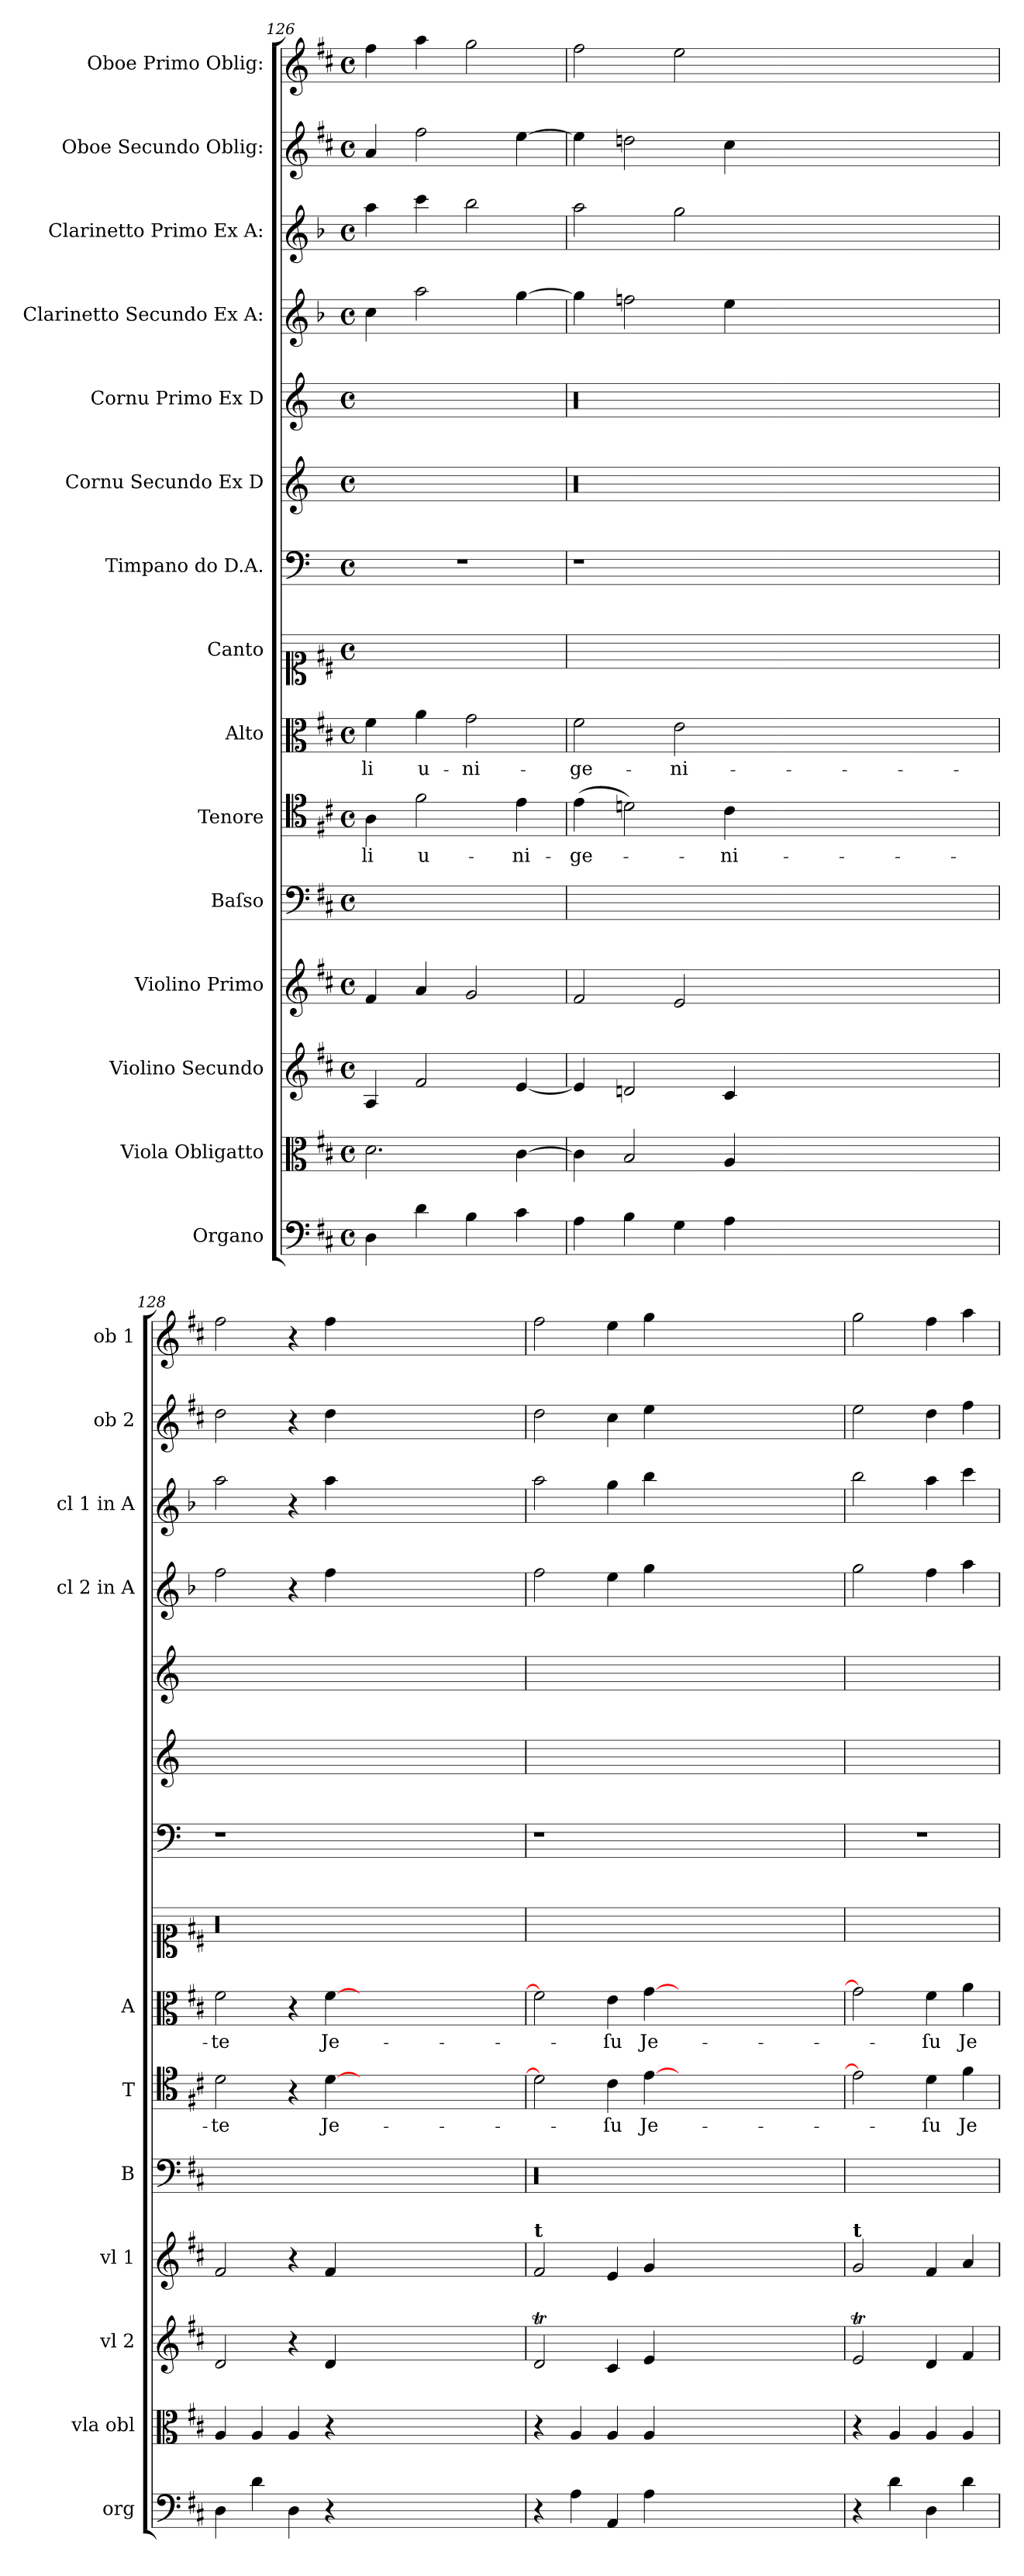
**kern	**kern	**kern	**kern	**kern	**kern	**text	**kern	**text	**kern	**kern	**kern	**kern	**kern	**kern	**kern	**kern
*part15	*part14	*part13	*part12	*part11	*part10	*part10	*part9	*part9	*part8	*part7	*part6	*part5	*part4	*part3	*part2	*part1
*staff15	*staff14	*staff13	*staff12	*staff11	*staff10	*staff10	*staff9	*staff9	*staff8	*staff7	*staff6	*staff5	*staff4	*staff3	*staff2	*staff1
*I"Organo	*I"Viola Obligatto	*I"Violino Secundo	*I"Violino Primo	*I"Baſso	*I"Tenore	*	*I"Alto	*	*I"Canto	*I"Timpano do D.A.	*I"Cornu Secundo Ex D	*I"Cornu Primo Ex D	*I"Clarinetto Secundo Ex A:	*I"Clarinetto Primo Ex A:	*I"Oboe Secundo Oblig:	*I"Oboe Primo Oblig:
*I'org	*I'vla obl	*I'vl 2	*I'vl 1	*I'B	*I'T	*	*I'A	*	*	*	*	*	*I'cl 2 in A	*I'cl 1 in A	*I'ob 2	*I'ob 1
*clefF4	*clefC3	*clefG2	*clefG2	*clefF4	*clefC4	*	*clefC3	*	*clefC1	*clefF4	*clefG2	*clefG2	*clefG2	*clefG2	*clefG2	*clefG2
*	*	*	*	*	*	*	*	*	*	*	*ITrd6c10	*ITrd6c10	*ITrd2c3	*ITrd2c3	*	*
*k[f#c#]	*k[f#c#]	*k[f#c#]	*k[f#c#]	*k[f#c#]	*k[f#c#]	*	*k[f#c#]	*	*k[f#c#]	*k[]	*k[f#c#]	*k[f#c#]	*k[f#c#]	*k[f#c#]	*k[f#c#]	*k[f#c#]
*D:	*D:	*D:	*D:	*D:	*D:	*	*D:	*	*D:	*	*D:	*D:	*D:	*D:	*D:	*D:
*M4/4	*M4/4	*M4/4	*M4/4	*M4/4	*M4/4	*	*M4/4	*	*M4/4	*M4/4	*M4/4	*M4/4	*M4/4	*M4/4	*M4/4	*M4/4
*met(c)	*met(c)	*met(c)	*met(c)	*met(c)	*met(c)	*	*met(c)	*	*met(c)	*met(c)	*met(c)	*met(c)	*met(c)	*met(c)	*met(c)	*met(c)
=126	=126	=126	=126	=126	=126	=126	=126	=126	=126	=126	=126	=126	=126	=126	=126	=126
4D\	2.d\	4A/	4f#/	1ryy	4A\	-li	4f#\	-li	1ryy	1r	1ryy	1ryy	4a\	4ff#\	4a/	4ff#\
4d\	.	2f#/	4a/	.	2f#\	u-	4a\	u-	.	.	.	.	2ff#\	4aa\	2ff#\	4aa\
4B\	.	.	2g/	.	.	.	2g\	-ni-	.	.	.	.	.	2gg\	.	2gg\
4c#\	[4c#\	[4e/	.	.	4e\	-ni-	.	.	.	.	.	.	[4ee\	.	[4ee\	.
=127	=127	=127	=127	=127	=127	=127	=127	=127	=127	=127	=127	=127	=127	=127	=127	=127
4A\	4c#\]	4e/]	2f#/	00ryy	(4e\	-ge-	2f#\	-ge-	00ryy	1r	00r	00r	4ee\]	2ff#\	4ee\]	2ff#\
4B\	2B/	2dn/	.	.	2dn\)	.	.	.	.	.	.	.	2ddn\	.	2ddn\	.
4G\	.	.	2e/	.	.	.	2e\	-ni-	.	.	.	.	.	2ee\	.	2ee\
4A\	4A/	4c#/	.	.	4c#\	-ni-	.	.	.	.	.	.	4cc#\	.	4cc#\	.
0.ryy	0.ryy	0.ryy	0.ryy	.	0.ryy	.	0.ryy	.	.	0.ryy	.	.	0.ryy	0.ryy	0.ryy	0.ryy
=128	=128	=128	=128	=128	=128	=128	=128	=128	=128	=128	=128	=128	=128	=128	=128	=128
4D\	4A/	2d/	2f#/	00ryy	2d\	-te	2f#\	-te	00r	1r	00ryy	00ryy	2dd\	2ff#\	2dd\	2ff#\
4d\	4A/	.	.	.	.	.	.	.	.	.	.	.	.	.	.	.
4D\	4A/	4r	4r	.	4r	.	4r	.	.	.	.	.	4r	4r	4r	4r
4r	4r	4d/	4f#/	.	[4d\	Je-	[4f#\	Je-	.	.	.	.	4dd\	4ff#\	4dd\	4ff#\
0.ryy	0.ryy	0.ryy	0.ryy	.	0.ryy	.	0.ryy	.	.	0.ryy	.	.	0.ryy	0.ryy	0.ryy	0.ryy
=129	=129	=129	=129	=129	=129	=129	=129	=129	=129	=129	=129	=129	=129	=129	=129	=129
!	!	!	!LO:TX:a:B:t=t	!	!	!	!	!	!	!	!	!	!	!	!	!
4r	4r	2dT/	2f#/	00r	2d\]	.	2f#\]	.	00ryy	1r	00ryy	00ryy	2dd\	2ff#\	2dd\	2ff#\
4A\	4A/	.	.	.	.	.	.	.	.	.	.	.	.	.	.	.
4AA/	4A/	4c#/	4e/	.	4c#\	-ſu	4e\	-ſu	.	.	.	.	4cc#\	4ee\	4cc#\	4ee\
4A\	4A/	4e/	4g/	.	[4e\	Je-	[4g\	Je-	.	.	.	.	4ee\	4gg\	4ee\	4gg\
0.ryy	0.ryy	0.ryy	0.ryy	.	0.ryy	.	0.ryy	.	.	0.ryy	.	.	0.ryy	0.ryy	0.ryy	0.ryy
=130	=130	=130	=130	=130	=130	=130	=130	=130	=130	=130	=130	=130	=130	=130	=130	=130
!	!	!	!LO:TX:a:B:t=t	!	!	!	!	!	!	!	!	!	!	!	!	!
4r	4r	2eT/	2g/	1ryy	2e\]	.	2g\]	.	1ryy	1r	1ryy	1ryy	2ee\	2gg\	2ee\	2gg\
4d\	4A/	.	.	.	.	.	.	.	.	.	.	.	.	.	.	.
4D\	4A/	4d/	4f#/	.	4d\	-ſu	4f#\	-ſu	.	.	.	.	4dd\	4ff#\	4dd\	4ff#\
4d\	4A/	4f#/	4a/	.	4f#\	Je-	4a\	Je-	.	.	.	.	4ff#\	4aa\	4ff#\	4aa\
=	=	=	=	=	=	=	=	=	=	=	=	=	=	=	=	=
*-	*-	*-	*-	*-	*-	*-	*-	*-	*-	*-	*-	*-	*-	*-	*-	*-
